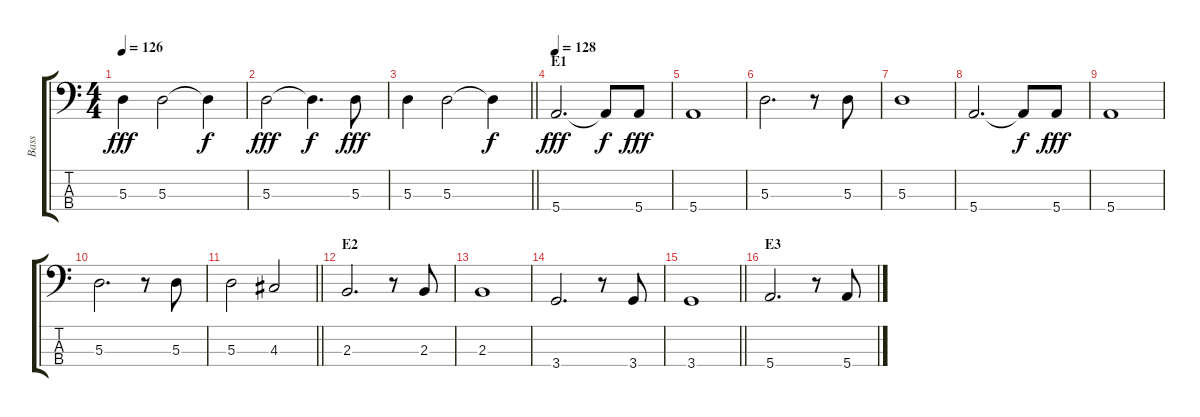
\track ("Bass" "Bass") {instrument electricbasspick}
\staff {score tabs}
\tuning (G2 D2 A1 E1) {hide}
\ts (4 4)
\tempo 126
\clef f4
\ks c
5.3.4{dy fff} 5.3.2 5.3{t}.4{dy f} |
5.3.2{dy fff} 5.3{t}.4{d dy f} 5.3.8{dy fff} |
\barLineRight lightlight
5.3.4 5.3.2 5.3{t}.4{dy f} |
\section ("" "E1")
\tempo 128
5.4.2{d dy fff} 5.4{t}.8{dy f} 5.4.8{dy fff} |
5.4.1 |
5.3.2{d} r.8 5.3.8 |
5.3.1 |
5.4.2{d} 5.4{t}.8{dy f} 5.4.8{dy fff} |
5.4.1 |
5.3.2{d} r.8 5.3.8 |
\barLineRight lightlight
5.3.2 4.3.2 |
\section ("" "E2")
2.3.2{d} r.8 2.3.8 |
2.3.1 |
3.4.2{d} r.8 3.4.8 |
\barLineRight lightlight
3.4.1 |
\section ("" "E3")
5.4.2{d} r.8 5.4.8
